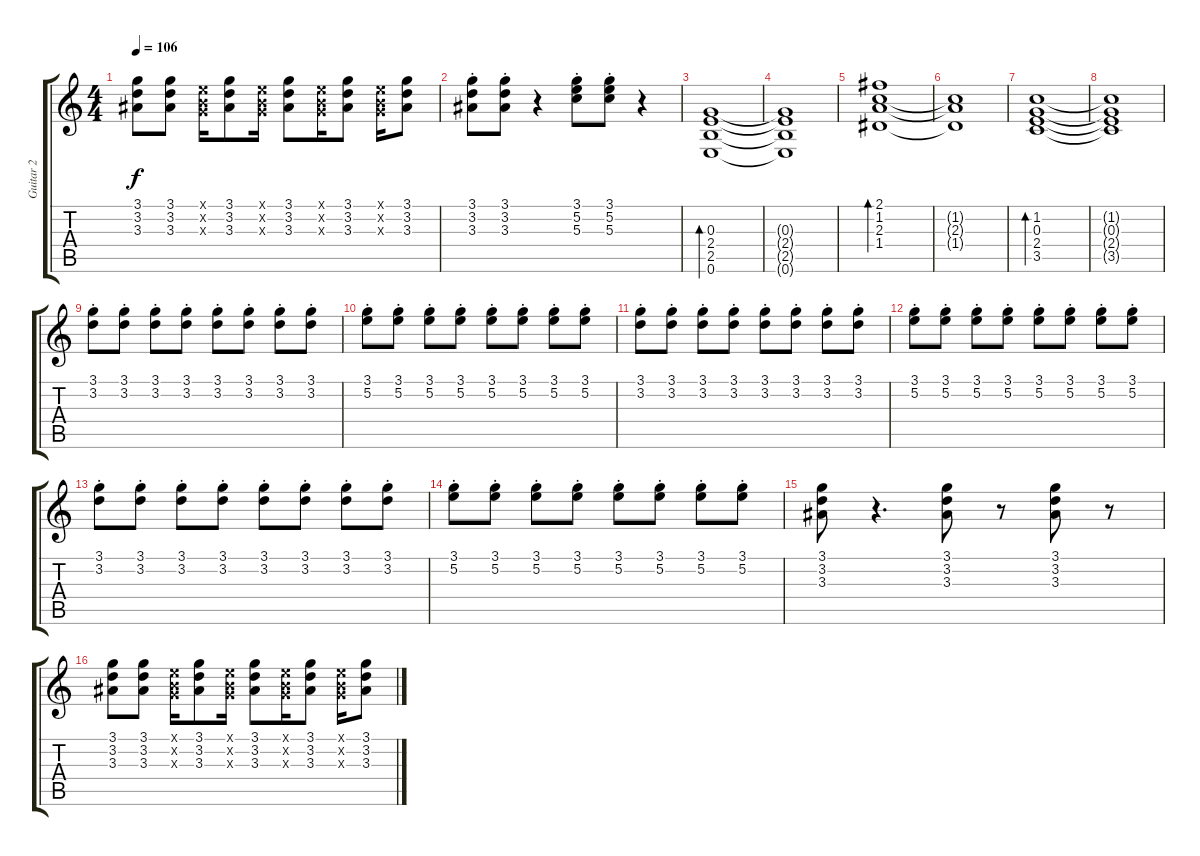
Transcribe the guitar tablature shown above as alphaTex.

\track ("Guitar 2" "Guitar 2") {instrument overdrivenguitar}
\staff {score tabs}
\tuning (E4 B3 G3 D3 A2 E2) {hide}
\ts (4 4)
\tempo 106
\clef g2
\ks c
(3.1 3.2 3.3).8{dy f} (3.1 3.2 3.3).8 (0.1{x} 0.2{x} 0.3{x}).16 (3.1 3.2 3.3).8 (0.1{x} 0.2{x} 0.3{x}).16 (3.1 3.2 3.3).8 (0.1{x} 0.2{x} 0.3{x}).16 (3.1 3.2 3.3).8 (0.1{x} 0.2{x} 0.3{x}).16 (3.1 3.2 3.3).8 |
(3.1{st} 3.2 3.3).8 (3.1{st} 3.2 3.3).8 r.4 (3.1{st} 5.2 5.3).8 (3.1{st} 5.2 5.3).8 r.4 |
(0.3 2.4 2.5 0.6).1{bd 120} |
(0.3{t} 2.4{t} 2.5{t} 0.6{t}).1 |
(2.1 1.2 2.3 1.4).1{bd 240} |
(1.2{t} 2.3{t} 1.4{t}).1 |
(1.2 0.3 2.4 3.5).1{bd 240} |
(1.2{t} 0.3{t} 2.4{t} 3.5{t}).1 |
(3.1{st} 3.2{st}).8 (3.1{st} 3.2{st}).8 (3.1{st} 3.2{st}).8 (3.1{st} 3.2{st}).8 (3.1{st} 3.2{st}).8 (3.1{st} 3.2{st}).8 (3.1{st} 3.2{st}).8 (3.1{st} 3.2{st}).8 |
(3.1{st} 5.2{st}).8 (3.1{st} 5.2{st}).8 (3.1{st} 5.2{st}).8 (3.1{st} 5.2{st}).8 (3.1{st} 5.2{st}).8 (3.1{st} 5.2{st}).8 (3.1{st} 5.2{st}).8 (3.1{st} 5.2{st}).8 |
(3.1{st} 3.2{st}).8 (3.1{st} 3.2{st}).8 (3.1{st} 3.2{st}).8 (3.1{st} 3.2{st}).8 (3.1{st} 3.2{st}).8 (3.1{st} 3.2{st}).8 (3.1{st} 3.2{st}).8 (3.1{st} 3.2{st}).8 |
(3.1{st} 5.2{st}).8 (3.1{st} 5.2{st}).8 (3.1{st} 5.2{st}).8 (3.1{st} 5.2{st}).8 (3.1{st} 5.2{st}).8 (3.1{st} 5.2{st}).8 (3.1{st} 5.2{st}).8 (3.1{st} 5.2{st}).8 |
(3.1{st} 3.2{st}).8 (3.1{st} 3.2{st}).8 (3.1{st} 3.2{st}).8 (3.1{st} 3.2{st}).8 (3.1{st} 3.2{st}).8 (3.1{st} 3.2{st}).8 (3.1{st} 3.2{st}).8 (3.1{st} 3.2{st}).8 |
(3.1{st} 5.2{st}).8 (3.1{st} 5.2{st}).8 (3.1{st} 5.2{st}).8 (3.1{st} 5.2{st}).8 (3.1{st} 5.2{st}).8 (3.1{st} 5.2{st}).8 (3.1{st} 5.2{st}).8 (3.1{st} 5.2{st}).8 |
(3.1 3.2 3.3).8 r.4{d} (3.1 3.2 3.3).8 r.8 (3.1 3.2 3.3).8 r.8 |
(3.1 3.2 3.3).8 (3.1 3.2 3.3).8 (0.1{x} 0.2{x} 0.3{x}).16 (3.1 3.2 3.3).8 (0.1{x} 0.2{x} 0.3{x}).16 (3.1 3.2 3.3).8 (0.1{x} 0.2{x} 0.3{x}).16 (3.1 3.2 3.3).8 (0.1{x} 0.2{x} 0.3{x}).16 (3.1 3.2 3.3).8
